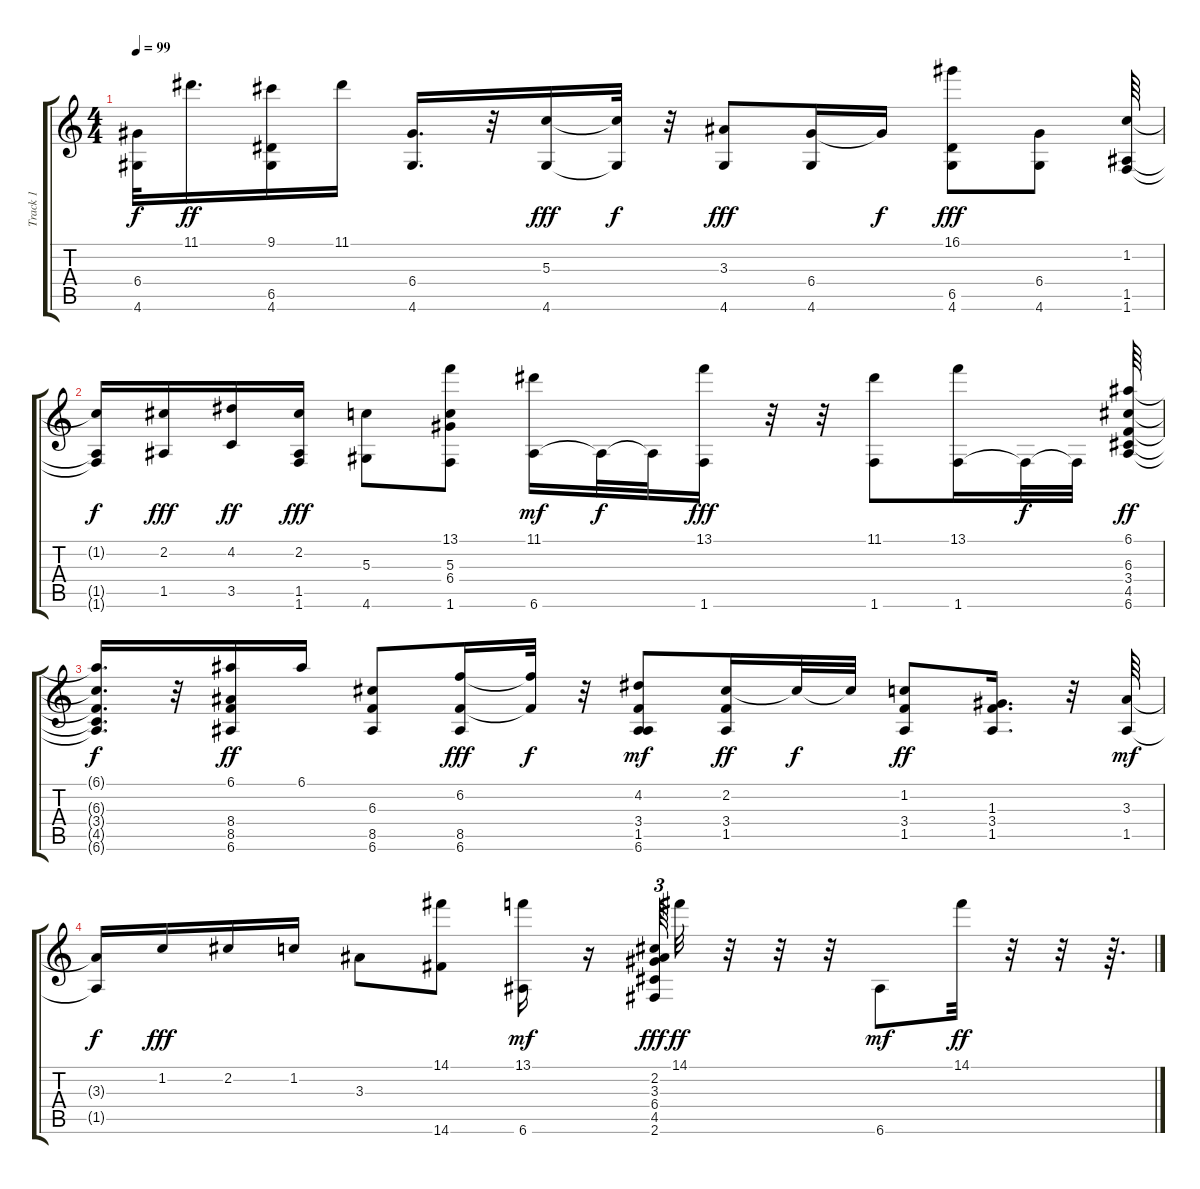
\track ("Track 1" "Track 1") {instrument acousticguitarsteel}
\staff {score tabs}
\tuning (E4 B3 G3 D3 A2 E2) {hide}
\ts (4 4)
\tempo 99
\clef g2
\ks c
(6.4{t} 4.6{t}).32{dy f} 11.1.16{d dy ff} (9.1 6.5 4.6).16 11.1.16 (6.4 4.6).16{d} r.32 (5.3 4.6).16{dy fff} (5.3{t} 4.6{t}).32{dy f} r.32 (3.3 4.6).8{dy fff} (6.4 4.6).16 6.4{t}.16{dy f} (16.1 6.5 4.6).8{dy fff} (6.4 4.6).8 (1.2 1.5 1.6).64 |
(1.2{t} 1.5{t} 1.6{t}).16{dy f} (2.2 1.5).16{dy fff} (4.2 3.5).16{dy ff} (2.2 1.5 1.6).16{dy fff} (5.3 4.6).8 (13.1 5.3 6.4 1.6).8 (11.1 6.6).16{dy mf} 6.6{t}.32{dy f} 6.6{t}.32 (13.1 1.6).16{dy fff} r.32 r.32 (11.1 1.6).8 (13.1 1.6).16 1.6{t}.32{dy f} 1.6{t}.32 (6.1 6.3 3.4 4.5 6.6).64{dy ff} |
(6.1{t} 6.3{t} 3.4{t} 4.5{t} 6.6{t}).16{d dy f} r.32 (6.1 8.4 8.5 6.6).16{dy ff} 6.1.16 (6.3 8.5 6.6).8 (6.2 8.5 6.6).16{dy fff} (6.2{t} 8.5{t}).32{dy f} r.32 (4.2 3.4 1.5 6.6).8{dy mf} (2.2 3.4 1.5).16{dy ff} 2.2{t}.32{dy f} 2.2{t}.32 (1.2 3.4 1.5).8{dy ff} (1.3 3.4 1.5).16{d} r.32 (3.3 1.5).64{dy mf} |
(3.3{t} 1.5{t}).16{dy f} 1.2.16{dy fff} 2.2.16 1.2.16 3.3.8 (14.1 14.6).8 (13.1 6.6).16{dy mf} r.16 (2.2 3.3 6.4 4.5 2.6).64{tu (3 2) dy fff} 14.1.32{dy ff} r.32 r.32 r.32 6.6.8{dy mf} 14.1.32{dy ff} r.32 r.32 r.64{d}
